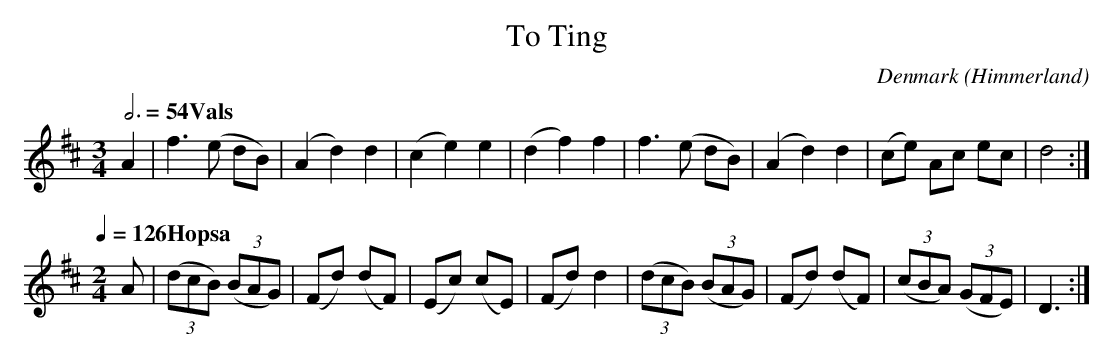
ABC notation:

X:1
T: To Ting
O: Denmark (Himmerland)
M: 3/4
L: 1/8
K: D
Q: 3/4=54 "Vals"
A2 \
| f3 (e dB) | (A2 d2) d2 | (c2 e2) e2 | (d2 f2) f2 \
| f3 (e dB) | (A2 d2) d2 | (ce) Ac ec | d4 :|
Q: 1/4=126 "Hopsa"
M: 2/4
L: 1/8
A \
| (3(dcB) (3(BAG) | (Fd) (dF) | (Ec) (cE) | (Fd) d2 \
| (3(dcB) (3(BAG) | (Fd) (dF) | (3(cBA) (3(GFE) | D3 :|
